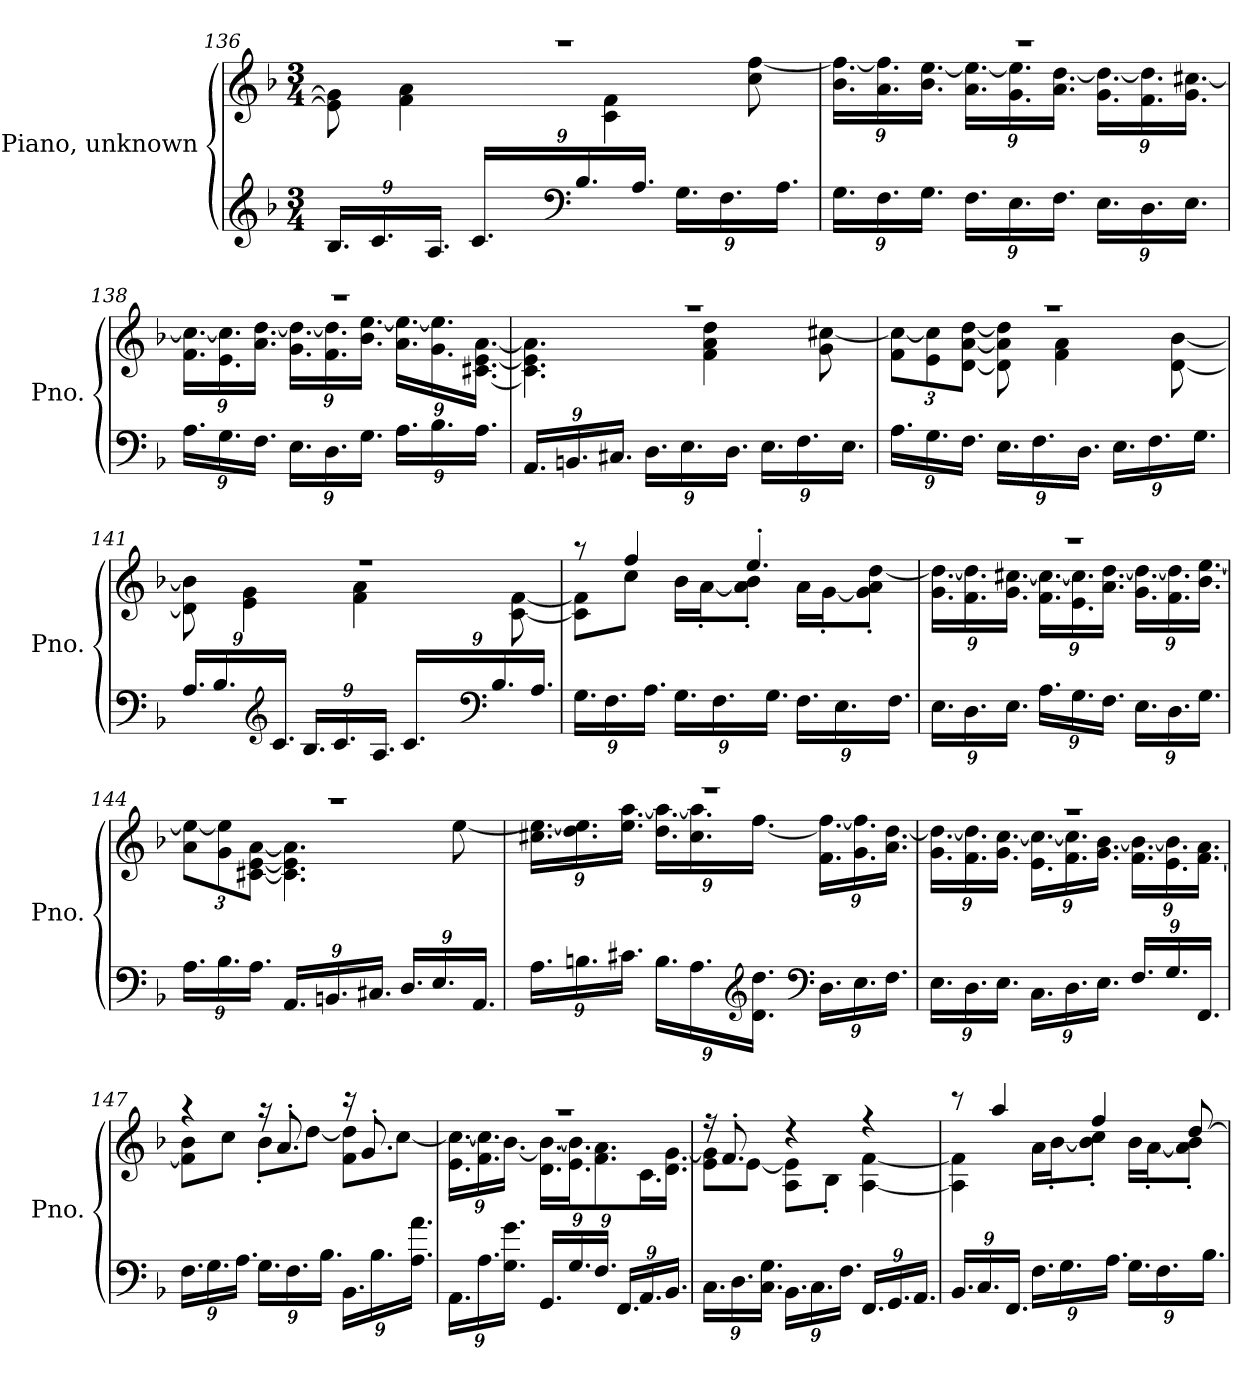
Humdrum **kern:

**kern	**kern
*part1	*part1
*staff2	*staff1
*I"Piano, unknown	*
*I'Pno.	*
*clefG2	*clefG2
*k[b-]	*k[b-]
*M3/4	*M3/4
*Xbrackettup	*
=136	=136
*	*^
18.B-/LL	2.r	8e\] 8g\]
18.c/	.	.
.	.	4f\ 4a\
18.A/JJ	.	.
18.c/LL	.	.
*clefF4	*	*
18.B-/	.	.
.	.	4c\ 4f\
18.A/JJ	.	.
18.G\LL	.	.
18.F\	.	.
.	.	8cc\ [8ff\
18.A\JJ	.	.
!!LO:LB:g=z	!!
=137	=137	=137
*	*	*Xbrackettup
18.G\LL	2.r	18.b-\ 18.ff\_LL
18.F\	.	18.a\ 18.ff\]
18.G\JJ	.	18.b-\ [18.ee\JJ
18.F\LL	.	18.a\ 18.ee\_LL
18.E\	.	18.g\ 18.ee\]
18.F\JJ	.	18.a\ [18.dd\JJ
18.E\LL	.	18.g\ 18.dd\_LL
18.D\	.	18.f\ 18.dd\]
18.E\JJ	.	18.g\ [18.cc#X\JJ
=138	=138	=138
18.A\LL	2.r	18.f\ 18.cc#\_LL
18.G\	.	18.e\ 18.cc#\]
18.F\JJ	.	18.a\ [18.dd\JJ
18.E\LL	.	18.g\ 18.dd\_LL
18.D\	.	18.f\ 18.dd\]
18.G\JJ	.	18.b-\ [18.ee\JJ
18.A\LL	.	18.a\ 18.ee\_LL
18.B-\	.	18.g\ 18.ee\]
18.A\JJ	.	[18.c#X\ [18.e\ [18.a\JJ
!!LO:LB:g=z	!!
=139	=139	=139
18.AA/LL	2.r	4.c#\] 4.e\] 4.a\]
18.BBn/	.	.
18.C#X/JJ	.	.
18.D\LL	.	.
18.E\	.	.
.	.	4f\ 4a\ 4dd\
18.D\JJ	.	.
18.E\LL	.	.
18.F\	.	.
.	.	8g\ [8cc#X\
18.E\JJ	.	.
=140	=140	=140
18.A\LL	2.r	12f\ 12cc#\_L
18.G\	.	12e\ 12cc#\]
18.F\JJ	.	[12d\ [12a\ [12dd\J
18.E\LL	.	8d\] 8a\] 8dd\]
18.F\	.	.
.	.	4f\ 4a\
18.D\JJ	.	.
18.E\LL	.	.
18.F\	.	.
.	.	[8d\ [8b-\
18.G\JJ	.	.
!!LO:LB:g=z	!!
=141	=141	=141
18.A/LL	2.r	8d\] 8b-\]
18.B-/	.	.
.	.	4e\ 4g\
*clefG2	*	*
18.c/JJ	.	.
18.B-/LL	.	.
18.c/	.	.
.	.	4f\ 4a\
18.A/JJ	.	.
18.c/LL	.	.
*clefF4	*	*
18.B-/	.	.
.	.	[8c\ [8f\
18.A/JJ	.	.
=142	=142	=142
18.G\LL	8r	8c\] 8f\]L
18.F\	.	.
.	4ff/	8cc\J
18.A\JJ	.	.
18.G\LL	.	16b-\LL
.	.	[16a'\J
18.F\	.	.
.	4.ee'/	8a\]' 8b-\'J
18.G\JJ	.	.
18.F\LL	.	16a\LL
.	.	[16g'\J
18.E\	.	.
.	.	8g\]' 8a\' [8dd\'J
18.F\JJ	.	.
!!LO:LB:g=z	!!
=143	=143	=143
18.E\LL	2.r	18.g\ 18.dd\_LL
18.D\	.	18.f\ 18.dd\]
18.E\JJ	.	18.g\ [18.cc#X\JJ
18.A\LL	.	18.f\ 18.cc#\_LL
18.G\	.	18.e\ 18.cc#\]
18.F\JJ	.	18.a\ [18.dd\JJ
18.E\LL	.	18.g\ 18.dd\_LL
18.D\	.	18.f\ 18.dd\]
18.G\JJ	.	18.b-\ [18.ee\JJ
=144	=144	=144
18.A\LL	2.r	12a\ 12ee\_L
18.B-\	.	12g\ 12ee\]
18.A\JJ	.	[12c#X\ [12e\ [12a\J
18.AA/LL	.	4.c#\] 4.e\] 4.a\]
18.BBn/	.	.
18.C#X/JJ	.	.
18.D/LL	.	.
18.E/	.	.
.	.	[8ee\
18.AA/JJ	.	.
!!LO:PB:g=z	!!
=145	=145	=145
18.A\LL	2.r	18.cc#X\ 18.ee\_LL
18.Bn\	.	18.dd\ 18.ee\]
18.c#X\JJ	.	18.ee\ [18.aa\JJ
18.B\LL	.	18.dd\ 18.aa\_LL
18.A\	.	18.cc#\ 18.aa\]
*clefG2	*	*
18.d\ 18.dd\JJ	.	[18.ff\JJ
*clefF4	*	*
18.D\LL	.	18.f\ 18.ff\_LL
18.E\	.	18.g\ 18.ff\]
18.F\JJ	.	18.a\ [18.dd\JJ
=146	=146	=146
18.E\LL	2.r	18.g\ 18.dd\_LL
18.D\	.	18.f\ 18.dd\]
18.E\JJ	.	18.g\ [18.cc\JJ
18.C\LL	.	18.e\ 18.cc\_LL
18.D\	.	18.f\ 18.cc\]
18.E\JJ	.	18.g\ [18.b-\JJ
18.F/LL	.	18.f\ 18.b-\_LL
18.G/	.	18.e\ 18.b-\]
18.FF/JJ	.	[18.f\ 18.a\JJ
!!LO:LB:g=z	!!
=147	=147	=147
18.F\LL	4r	8f\] 8b-\L
18.G\	.	.
.	.	8cc\J
18.A\JJ	.	.
18.G\LL	16r	8b-'\L
.	8.a'/	.
18.F\	.	.
.	.	[8dd\J
18.B-\JJ	.	.
18.BB-\LL	16r	8f\ 8dd\]L
.	8.g'/	.
18.B-\	.	.
.	.	[8cc\J
18.A\ 18.a\JJ	.	.
=148	=148	=148
18.AA\LL	2.r	18.e\ 18.cc\_LL
18.A\	.	18.f\ 18.cc\]
18.G\ 18.g\JJ	.	[18.b-\JJ
18.GG/LL	.	18.d\ 18.b-\_LL
18.G/	.	18.e\ 18.b-\]J
18.F/JJ	.	9.f\ 9.a\
18.FF/LL	.	.
18.AA/	.	18.c\L
18.BB-/JJ	.	18.d\ [18.g\JJ
=149	=149	=149
18.C\LL	16r	8e\ 8g\]L
.	8.f'/	.
18.D\	.	.
.	.	[8e\J
18.C\ 18.G\JJ	.	.
18.BB-\LL	4r	8A\ 8e\]L
18.C\	.	.
.	.	8B-'\J
18.F\JJ	.	.
18.FF/LL	4r	[4A\ [4f\
18.GG/	.	.
18.AA/JJ	.	.
!!LO:LB:g=z	!!
=150	=150	=150
18.BB-/LL	8r	4A\] 4f\]
18.C/	.	.
.	4aa/	.
18.FF/JJ	.	.
18.F\LL	.	16a\LL
.	.	[16b-'\J
18.G\	.	.
.	4ff/	8b-\]' 8cc\'J
18.A\JJ	.	.
18.G\LL	.	16b-\LL
.	.	[16a'\J
18.F\	.	.
.	[8dd/	8a\]' 8b-\'J
18.B-\JJ	.	.
*	*v	*v
=	=
*-	*-
